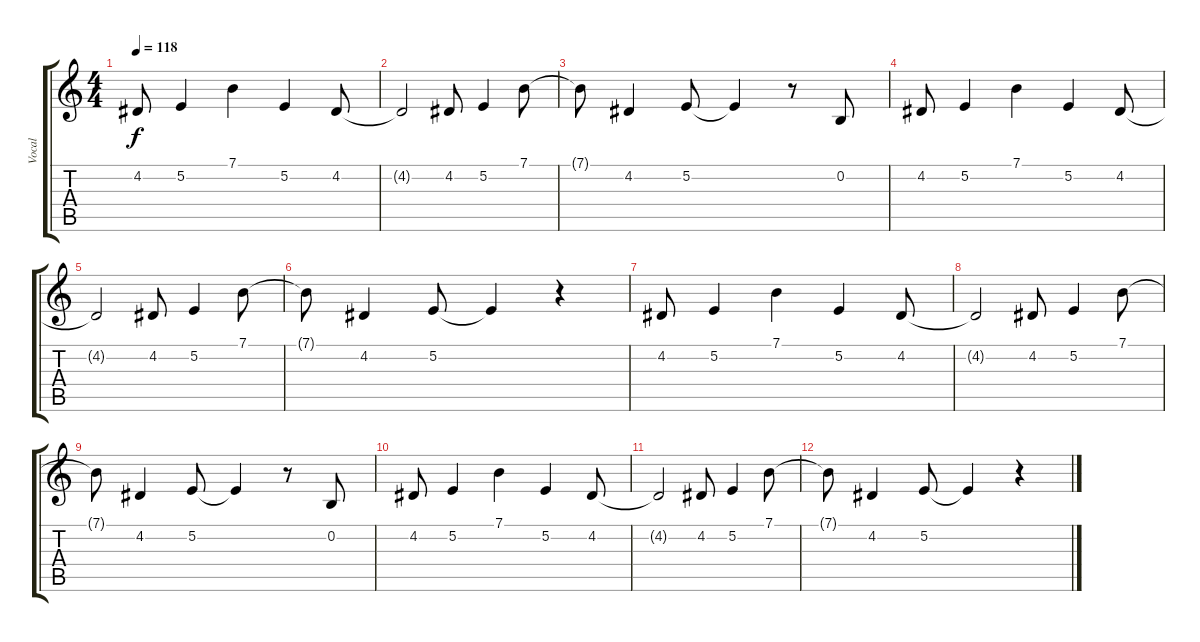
\track ("Vocal" "Vocal") {instrument acousticgrandpiano}
\staff {score tabs}
\tuning (E4 B3 G3 D3 A2 E2) {hide}
\ts (4 4)
\tempo 118
\clef g2
\ks c
4.2.8{dy f} 5.2.4 7.1.4 5.2.4 4.2.8 |
4.2{t}.2 4.2.8 5.2.4 7.1.8 |
7.1{t}.8 4.2.4 5.2.8 5.2{t}.4 r.8 0.2.8 |
4.2.8 5.2.4 7.1.4 5.2.4 4.2.8 |
4.2{t}.2 4.2.8 5.2.4 7.1.8 |
7.1{t}.8 4.2.4 5.2.8 5.2{t}.4 r.4 |
4.2.8 5.2.4 7.1.4 5.2.4 4.2.8 |
4.2{t}.2 4.2.8 5.2.4 7.1.8 |
7.1{t}.8 4.2.4 5.2.8 5.2{t}.4 r.8 0.2.8 |
4.2.8 5.2.4 7.1.4 5.2.4 4.2.8 |
4.2{t}.2 4.2.8 5.2.4 7.1.8 |
7.1{t}.8 4.2.4 5.2.8 5.2{t}.4 r.4
